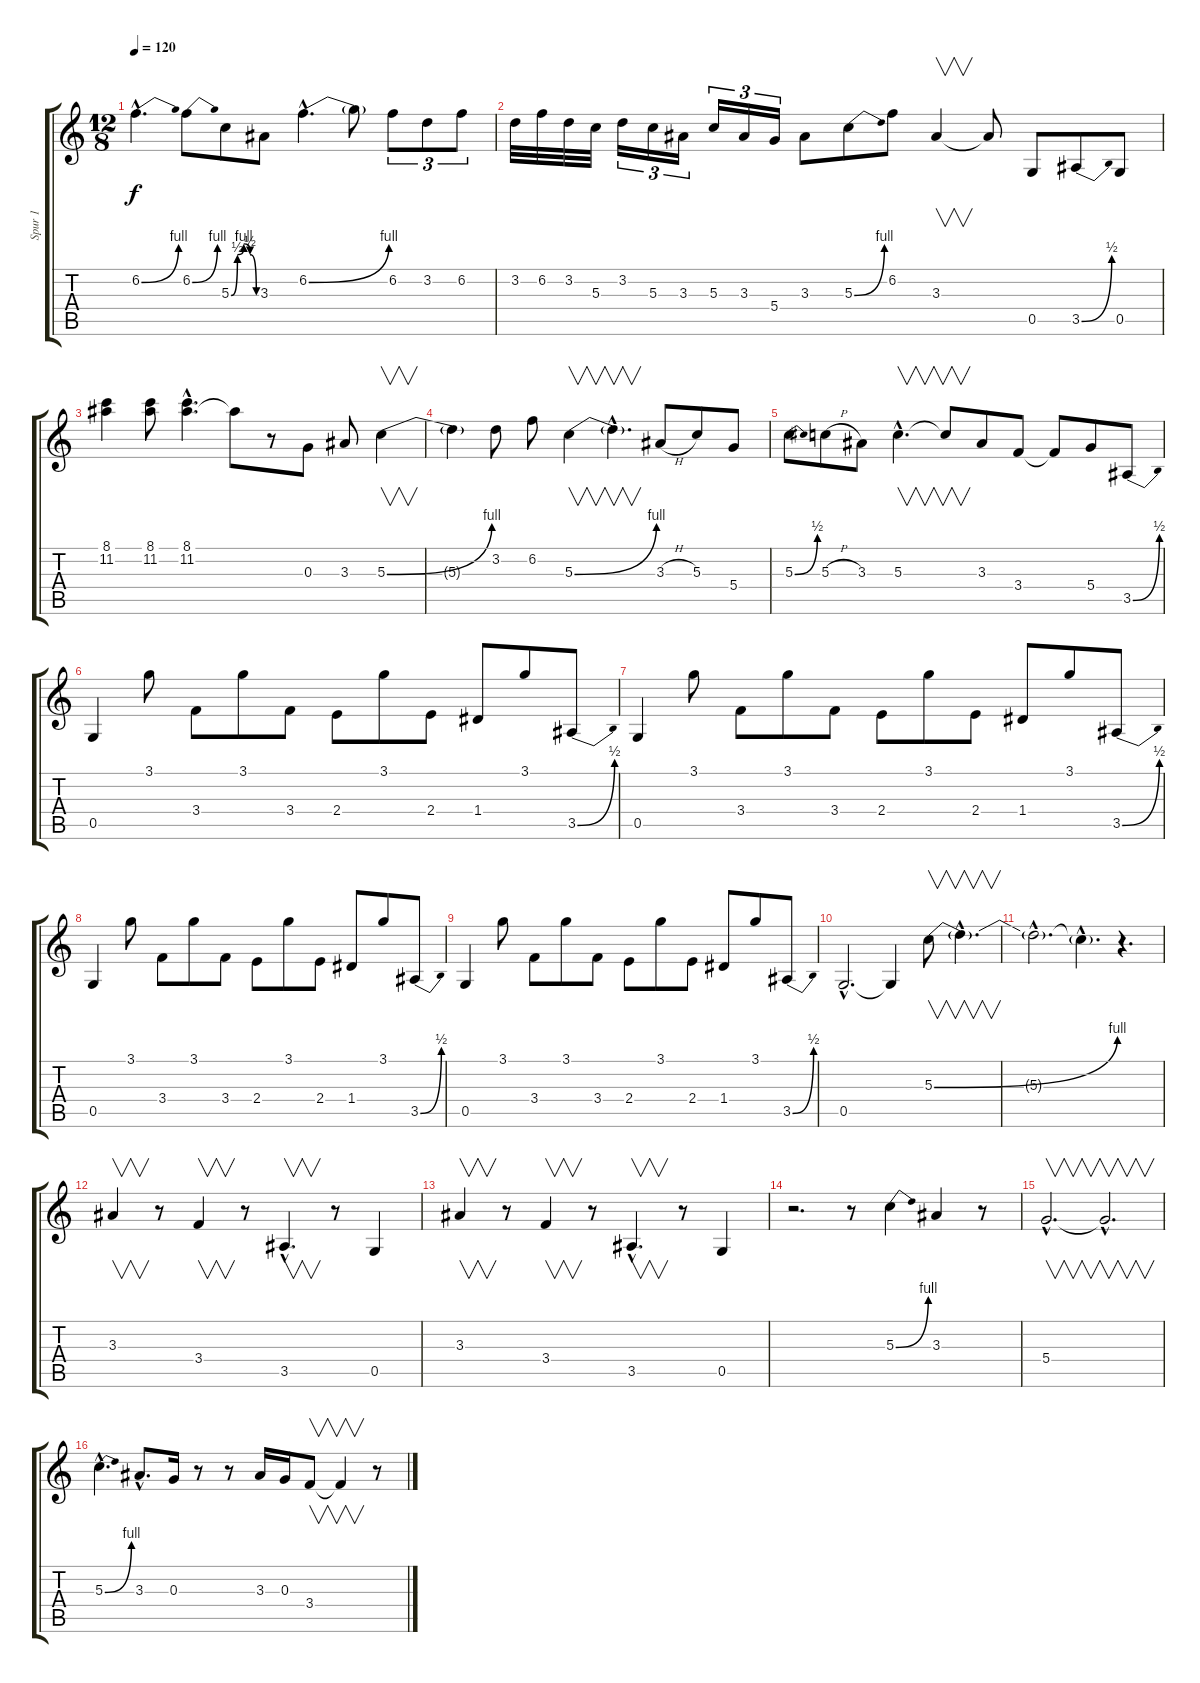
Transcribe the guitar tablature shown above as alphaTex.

\track ("Spur 1" "Spur 1") {instrument overdrivenguitar}
\staff {score tabs}
\tuning (E4 B3 G3 D3 G2 E2) {hide}
\ts (12 8)
\tempo 120
\clef g2
\ks c
6.2{be (bend 0 0 60 4) hac}.4{d dy f} 6.2{be (bend 0 0 60 4)}.8 5.3{be (custom 0 0 15 2 30 4 45 2 60 0)}.8 3.3.8 6.2{be (bend 0 0 60 4) hac}.4{d} 6.2{t}.8 6.2.8{tu (3 2)} 3.2.8{tu (3 2)} 6.2.8{tu (3 2)} |
3.2.32 6.2.32 3.2.32 5.3.32 3.2.16{tu (3 2)} 5.3.16{tu (3 2)} 3.3.16{tu (3 2)} 5.3.16{tu (3 2)} 3.3.16{tu (3 2)} 5.4.16{tu (3 2)} 3.3.8 5.3{be (bend 0 0 60 4)}.8 6.2.8 3.3.4{v} 3.3{t}.8 0.5.8 3.5{be (bend 0 0 60 2)}.8 0.5.8 |
(8.1 11.2).4 (8.1 11.2).8 (8.1{hac} 11.2{hac}).4{d} 11.2{t}.8 r.8 0.3.8 3.3.8 5.3{be (bend 0 0 60 4)}.4{v} |
5.3{t}.4 3.2.8 6.2.8 5.3{be (bend 0 0 60 4)}.4{v} 5.3{hac t}.4{v d} 3.3{h}.8 5.3.8 5.4.8 |
5.3{be (bend 0 0 60 2)}.8 5.3{h}.8 3.3.8 5.3{hac}.4{v d} 5.3{t}.8{v} 3.3.8 3.4.8 3.4{t}.8 5.4.8 3.5{be (bend 0 0 60 2)}.8 |
0.5.4 3.1.8 3.4.8 3.1.8 3.4.8 2.4.8 3.1.8 2.4.8 1.4.8 3.1.8 3.5{be (bend 0 0 60 2)}.8 |
0.5.4 3.1.8 3.4.8 3.1.8 3.4.8 2.4.8 3.1.8 2.4.8 1.4.8 3.1.8 3.5{be (bend 0 0 60 2)}.8 |
0.5.4 3.1.8 3.4.8 3.1.8 3.4.8 2.4.8 3.1.8 2.4.8 1.4.8 3.1.8 3.5{be (bend 0 0 60 2)}.8 |
0.5.4 3.1.8 3.4.8 3.1.8 3.4.8 2.4.8 3.1.8 2.4.8 1.4.8 3.1.8 3.5{be (bend 0 0 60 2)}.8 |
0.5{hac}.2{d} 0.5{t}.4 5.3{be (bend 0 0 60 4)}.8{v} 5.3{hac t}.4{v d} |
5.3{hac t}.2{d} 5.3{hac t}.4{d} r.4{d} |
3.3.4{v} r.8 3.4.4{v} r.8 3.5{hac}.4{v d} r.8 0.5.4 |
3.3.4{v} r.8 3.4.4{v} r.8 3.5{hac}.4{v d} r.8 0.5.4 |
r.2{d} r.8 5.3{be (bend 0 0 60 4)}.4 3.3.4 r.8 |
5.4{hac}.2{v d} 5.4{hac t}.2{v d} |
5.3{be (bend 0 0 60 4) hac}.4{d} 3.3{hac}.8{d} 0.3.16 r.8 r.8 3.3.16 0.3.16 3.4.8{v} 3.4{t}.4{v} r.8
